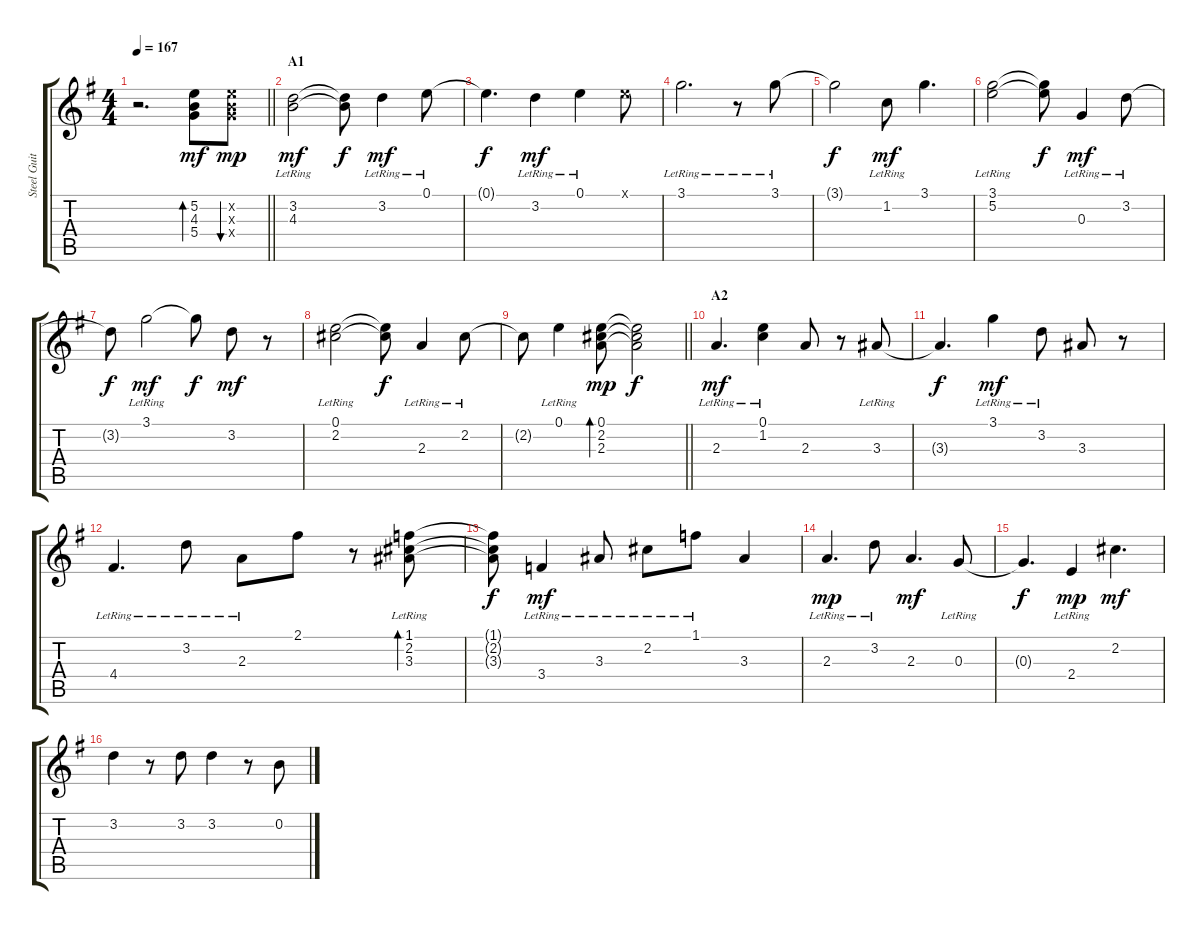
\track ("Steel Guitar (R)" "Steel Guit") {instrument acousticguitarsteel}
\staff {score tabs}
\tuning (E4 B3 G3 D3 A2 E2) {hide}
\ts (4 4)
\tempo 167
\clef g2
\barLineRight lightlight
\ks g
r.2{d dy mf} (5.2 4.3 5.4).8{bd 60} (5.2{x} 4.3{x} 5.4{x}).8{bu 60 dy mp} |
\section ("" "A1")
(3.2{lr} 4.3{lr}).2{dy mf} (3.2{t} 4.3{t}).8{dy f} 3.2{lr}.4{dy mf} 0.1{lr}.8 |
0.1{t}.4{d dy f} 3.2{lr}.4{dy mf} 0.1{lr}.4 0.1{x}.8 |
3.1{lr}.2{d} r.8 3.1{lr}.8 |
3.1{t}.2{dy f} 1.2{lr}.8{dy mf} 3.1.4{d} |
(3.1{lr} 5.2{lr}).2 (3.1{t} 5.2{t}).8{dy f} 0.3{lr}.4{dy mf} 3.2{lr}.8 |
3.2{t}.8{dy f} 3.1{lr}.2{dy mf} 3.1{t}.8{dy f} 3.2.8{dy mf} r.8 |
(0.1{lr} 2.2{lr}).2 (0.1{t} 2.2{t}).8{dy f} 2.3{lr}.4 2.2{lr}.8 |
\barLineRight lightlight
2.2{t}.8 0.1{lr}.4 (0.1 2.2 2.3).8{bd 60 dy mp} (0.1{t} 2.2{t} 2.3{t}).2{dy f} |
\section ("" "A2")
2.3{lr}.4{d dy mf} (0.1{lr} 1.2{lr}).4 2.3.8 r.8 3.3{lr}.8 |
3.3{t}.4{d dy f} 3.1{lr}.4{dy mf} 3.2{lr}.8 3.3.8 r.8 |
4.4{lr}.4{d} 3.2{lr}.8 2.3{lr}.8 2.1.8 r.8 (1.1{lr} 2.2{lr} 3.3{lr}).8{bd 60} |
(1.1{t} 2.2{t} 3.3{t}).8{dy f} 3.4{lr}.4{dy mf} 3.3{lr}.8 2.2{lr}.8 1.1{lr}.8 3.3.4 |
2.3{lr}.4{d dy mp} 3.2{lr}.8 2.3.4{d dy mf} 0.3{lr}.8 |
0.3{t}.4{d dy f} 2.4{lr}.4{dy mp} 2.2.4{d dy mf} |
3.2.4 r.8 3.2.8 3.2.4 r.8 0.2.8
